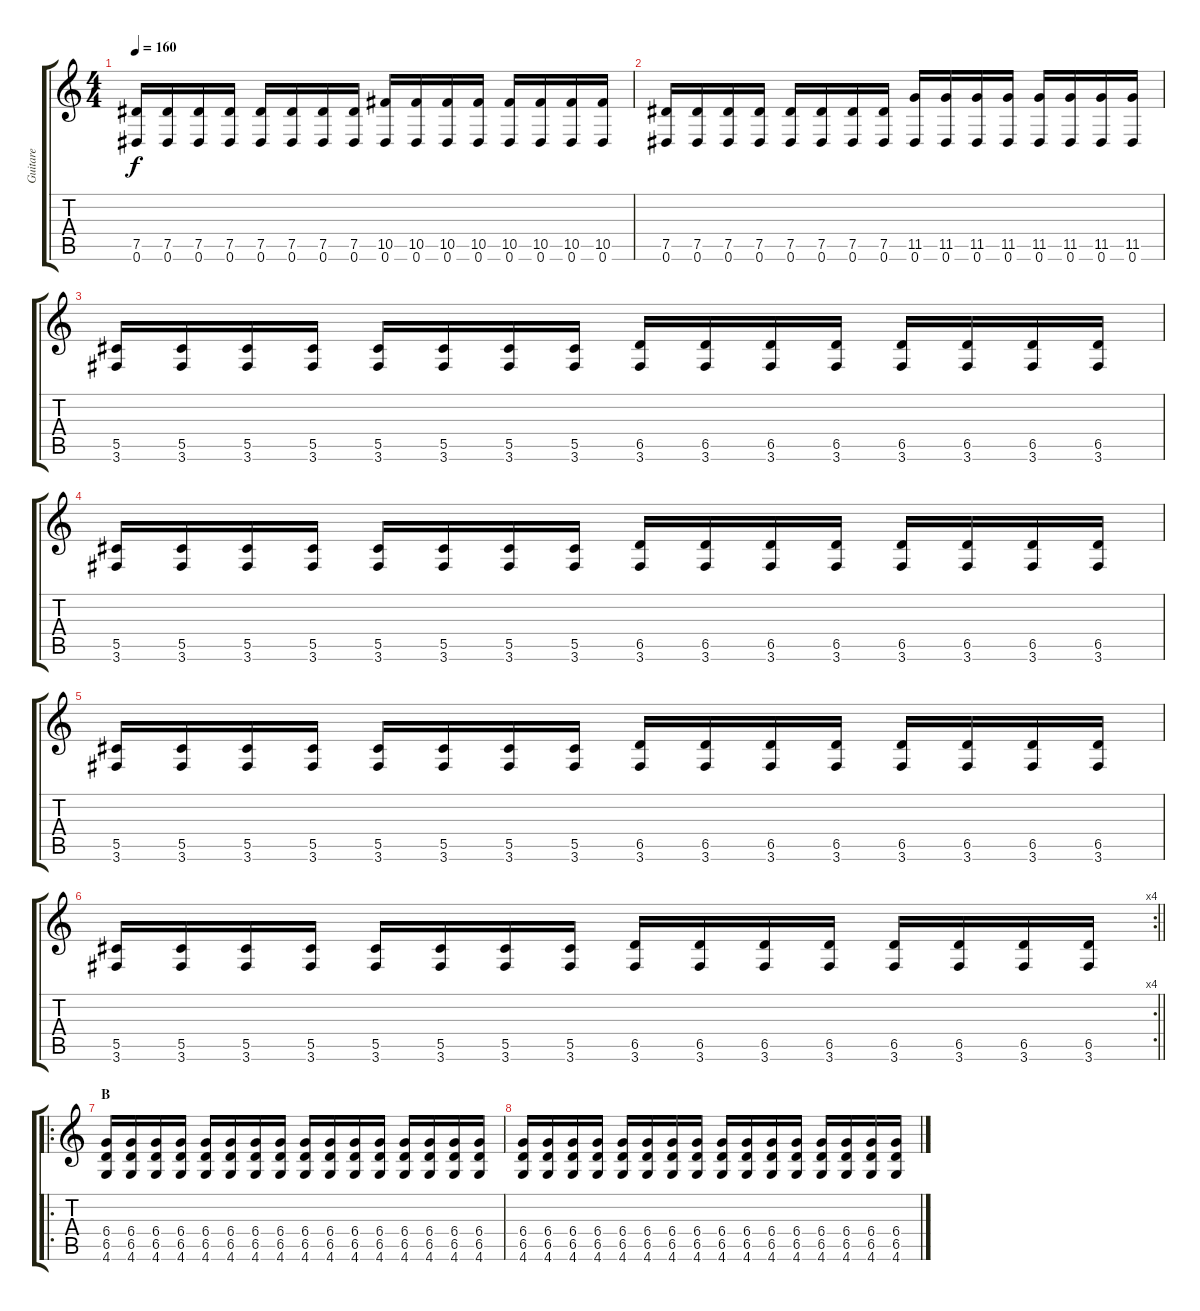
\track ("Guitare" "Guitare") {instrument distortionguitar}
\staff {score tabs}
\tuning (Eb4 Bb3 Gb3 Db3 Ab2 Eb2) {hide}
\ts (4 4)
\tempo 160
\clef g2
\ks c
(7.5 0.6).16{dy f} (7.5 0.6).16 (7.5 0.6).16 (7.5 0.6).16 (7.5 0.6).16 (7.5 0.6).16 (7.5 0.6).16 (7.5 0.6).16 (10.5 0.6).16 (10.5 0.6).16 (10.5 0.6).16 (10.5 0.6).16 (10.5 0.6).16 (10.5 0.6).16 (10.5 0.6).16 (10.5 0.6).16 |
(7.5 0.6).16 (7.5 0.6).16 (7.5 0.6).16 (7.5 0.6).16 (7.5 0.6).16 (7.5 0.6).16 (7.5 0.6).16 (7.5 0.6).16 (11.5 0.6).16 (11.5 0.6).16 (11.5 0.6).16 (11.5 0.6).16 (11.5 0.6).16 (11.5 0.6).16 (11.5 0.6).16 (11.5 0.6).16 |
(5.5 3.6).16 (5.5 3.6).16 (5.5 3.6).16 (5.5 3.6).16 (5.5 3.6).16 (5.5 3.6).16 (5.5 3.6).16 (5.5 3.6).16 (6.5 3.6).16 (6.5 3.6).16 (6.5 3.6).16 (6.5 3.6).16 (6.5 3.6).16 (6.5 3.6).16 (6.5 3.6).16 (6.5 3.6).16 |
(5.5 3.6).16 (5.5 3.6).16 (5.5 3.6).16 (5.5 3.6).16 (5.5 3.6).16 (5.5 3.6).16 (5.5 3.6).16 (5.5 3.6).16 (6.5 3.6).16 (6.5 3.6).16 (6.5 3.6).16 (6.5 3.6).16 (6.5 3.6).16 (6.5 3.6).16 (6.5 3.6).16 (6.5 3.6).16 |
(5.5 3.6).16 (5.5 3.6).16 (5.5 3.6).16 (5.5 3.6).16 (5.5 3.6).16 (5.5 3.6).16 (5.5 3.6).16 (5.5 3.6).16 (6.5 3.6).16 (6.5 3.6).16 (6.5 3.6).16 (6.5 3.6).16 (6.5 3.6).16 (6.5 3.6).16 (6.5 3.6).16 (6.5 3.6).16 |
\rc 4
\barLineRight lightlight
(5.5 3.6).16 (5.5 3.6).16 (5.5 3.6).16 (5.5 3.6).16 (5.5 3.6).16 (5.5 3.6).16 (5.5 3.6).16 (5.5 3.6).16 (6.5 3.6).16 (6.5 3.6).16 (6.5 3.6).16 (6.5 3.6).16 (6.5 3.6).16 (6.5 3.6).16 (6.5 3.6).16 (6.5 3.6).16 |
\ro
\section ("" "B")
(6.4 6.5 4.6).16 (6.4 6.5 4.6).16 (6.4 6.5 4.6).16 (6.4 6.5 4.6).16 (6.4 6.5 4.6).16 (6.4 6.5 4.6).16 (6.4 6.5 4.6).16 (6.4 6.5 4.6).16 (6.4 6.5 4.6).16 (6.4 6.5 4.6).16 (6.4 6.5 4.6).16 (6.4 6.5 4.6).16 (6.4 6.5 4.6).16 (6.4 6.5 4.6).16 (6.4 6.5 4.6).16 (6.4 6.5 4.6).16 |
(6.4 6.5 4.6).16 (6.4 6.5 4.6).16 (6.4 6.5 4.6).16 (6.4 6.5 4.6).16 (6.4 6.5 4.6).16 (6.4 6.5 4.6).16 (6.4 6.5 4.6).16 (6.4 6.5 4.6).16 (6.4 6.5 4.6).16 (6.4 6.5 4.6).16 (6.4 6.5 4.6).16 (6.4 6.5 4.6).16 (6.4 6.5 4.6).16 (6.4 6.5 4.6).16 (6.4 6.5 4.6).16 (6.4 6.5 4.6).16
